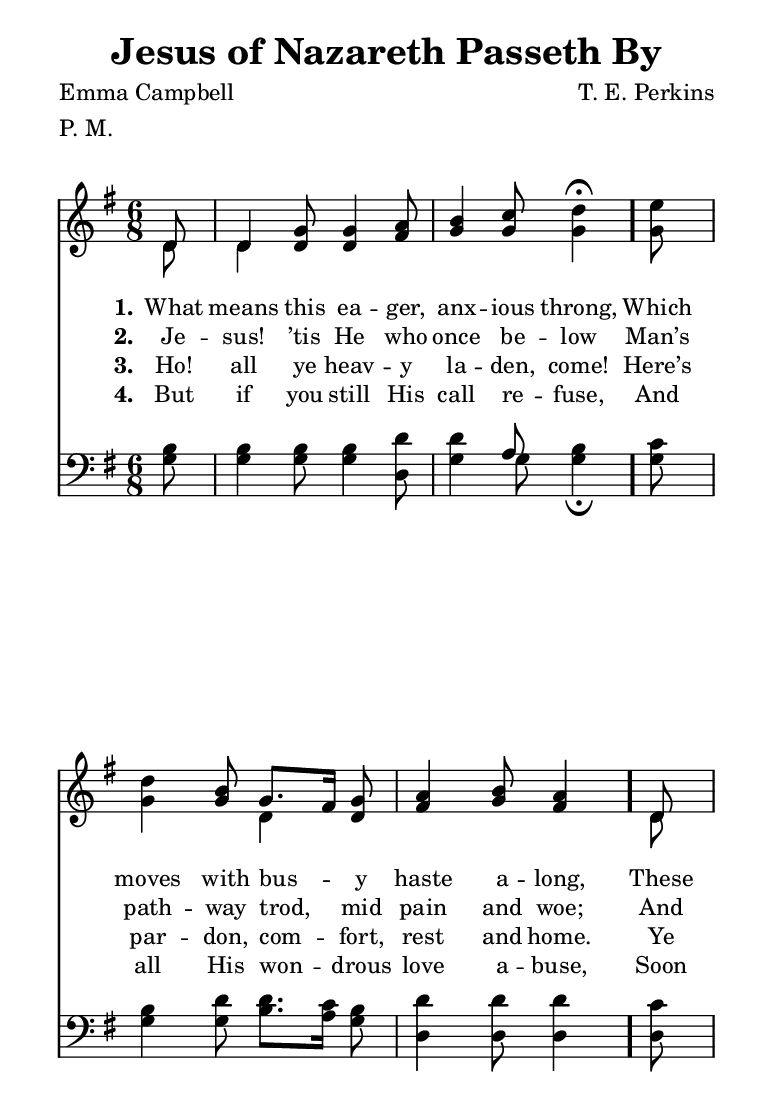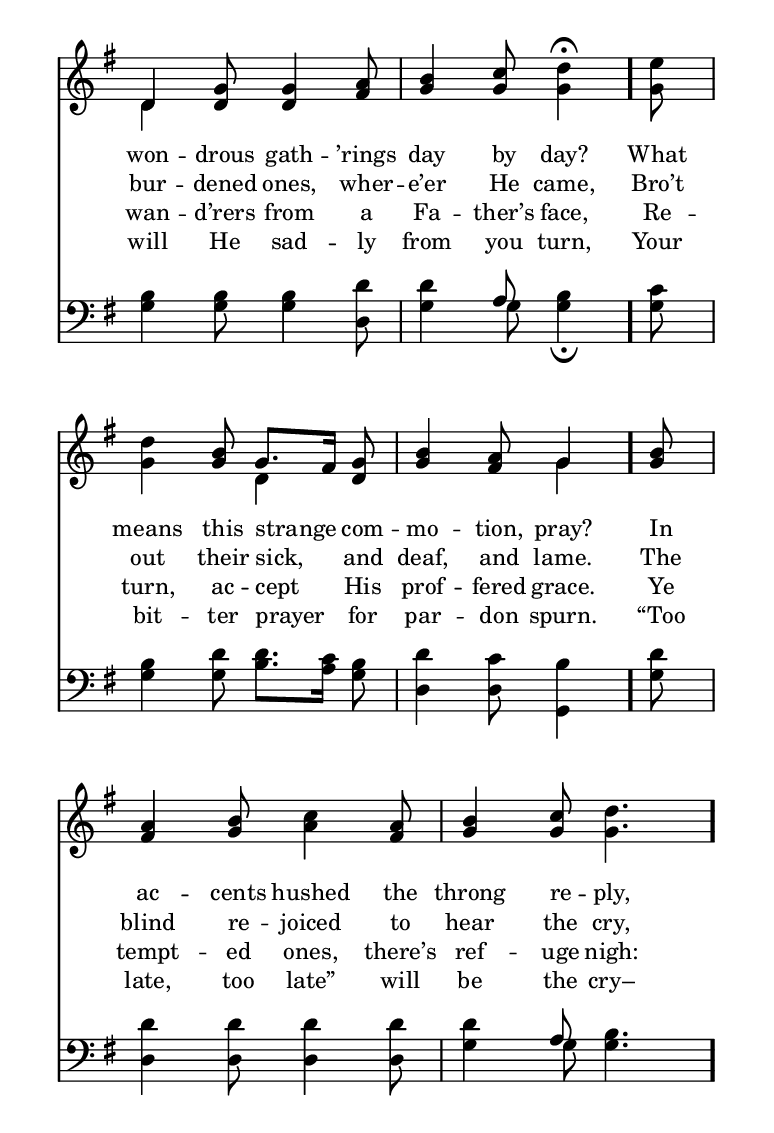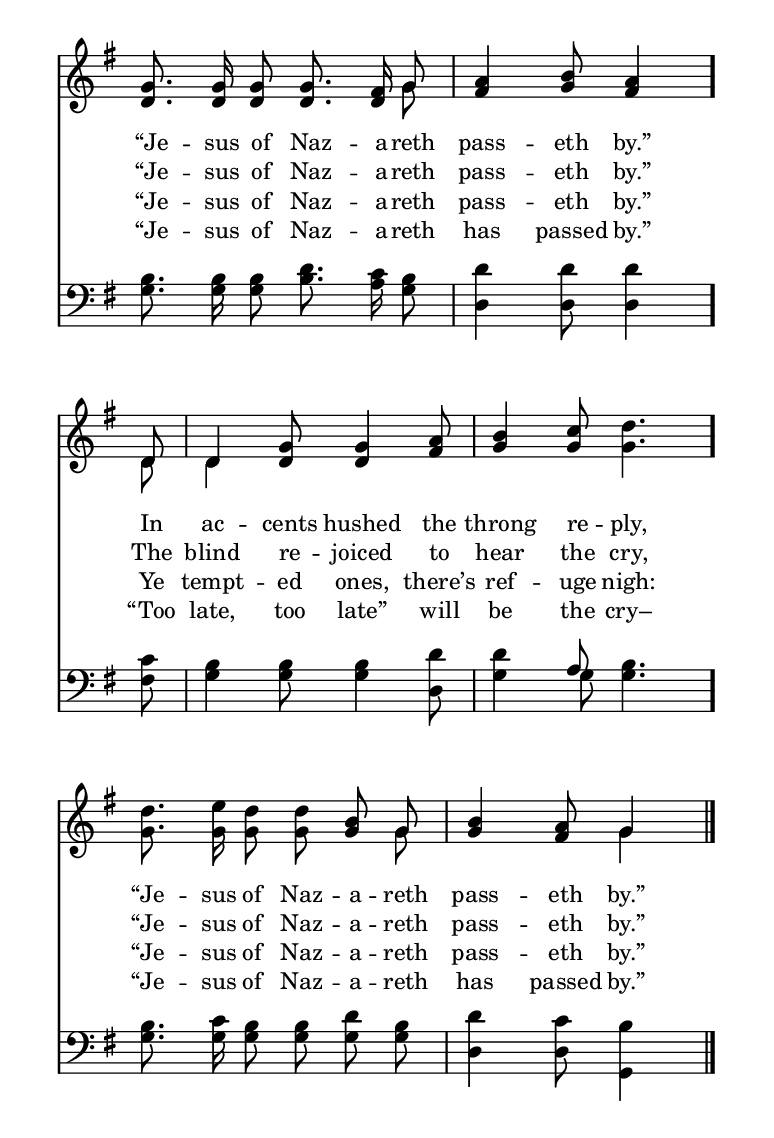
\include "common/global.ily"
\paper {
  \include "common/paper.ily"
}

\header{
  %gospel
  hymnnumber = "20"
  title = "Jesus of Nazareth Passeth By"
  tunename = ""
  meter = "P. M."
  poet = "Emma Campbell"
  composer = "T. E. Perkins"
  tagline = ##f
}

% for fermata in MIDI
ta = { \tempo 4=86 }
tb = { \tempo 4=43 }

patternAA = { \ta c8 | c4 c8 c4 c8      | c4 c8 \tb c4 \ta } %
patternAB = { \ta c8 | c4 c8 c4 c8      | c4 c8 c4.        } %

patternBA = { \ta c8 | c4 c8 c8.[ c16] c8 | c4 c8 c4       } %
patternBB = { \ta c8 | c4 c8 c4 c8      | c4 c8 c4         } %

patternCA = { \ta c8. c16 c8 c8. c16 c8 | c4 c8 c4 } %
patternCB = { \ta c8. c16 c8 c8 c8 c8   | c4 c8 c4 } %

global = {
  \include "common/overrides.ily"
  \override Staff.TimeSignature.style = #'numbered
  \time 6/8
  \override Score.MetronomeMark.transparent = ##t % hide all fermata changes too
  \ta
  \key g \major
  \partial 8
  \autoBeamOff
}

notesSoprano = {
\global
\relative c' {

  \changePitch \patternAA { d  | d g g a     | b c d\fermata }
  \changePitch \patternBA { e  | d b g fis g | a b a }
  \changePitch \patternAA { d, | d g g a     | b c d\fermata }
  \changePitch \patternBA { e  | d b g fis g | b a g }

  \changePitch \patternAB { b              | a b c a | b c d }
  \changePitch \patternCA { g, g g g fis g | a b a   }
  \changePitch \patternAB { d,             | d g g a | b c d }
  \changePitch \patternCB { d e d d b g    | b a g   }

  \bar "|."

}
}

notesAlto = {
\global
\relative e' {

  \changePitch \patternAA { d | d d d fis | g g g     }
  \changePitch \patternBB { g | g g d d   | fis g fis }
  \changePitch \patternAA { d | d d d fis | g g g     }
  \changePitch \patternBB { g | g g d d   | g fis g   }

  \changePitch \patternAB { g           | fis g a fis | g g g }
  \changePitch \patternCA { d d d d d g | fis g fis   }
  \changePitch \patternAB { d           | d d d fis   | g g g }
  \changePitch \patternCB { g g g g g g | g fis g     }

}
}

notesTenor = {
\global
\relative a {

  \changePitch \patternAA { b | b b b d   | d a b }
  \changePitch \patternBA { c | b d d c b | d d d }
  \changePitch \patternAA { c | b b b d   | d a b }
  \changePitch \patternBA { c | b d d c b | d c b }

  \changePitch \patternAB { d           | d d d d | d a b }
  \changePitch \patternCA { b b b d c b | d d d   }
  \changePitch \patternAB { c           | b b b d | d a b }
  \changePitch \patternCB { b c b b d b | d c b   }

}
}

notesBass = {
\global
\relative f {

  \changePitch \patternAA { g | g g g d   | g g g_\fermata }
  \changePitch \patternBA { g | g g b a g | d d d  }
  \changePitch \patternAA { d | g g g d   | g g g_\fermata }
  \changePitch \patternBA { g | g g b a g | d d g, }

  \changePitch \patternAB { g'          | d d d d | g g g }
  \changePitch \patternCA { g g g b a g | d d d   }
  \changePitch \patternAB { fis g g g d | g g g   }
  \changePitch \patternCB { g g g g g g | d d g,  }

}
}

wordsA = \lyricmode {
\set stanza = "1."

What means this ea -- ger, anx -- ious throng, \bar "."
Which moves with bus -- y haste a -- long, \bar "." \eogbreak
These won -- drous gath -- ’rings day by day? \bar "."
What means this strange com -- mo -- tion, pray? \bar "." \eogbreak
In ac -- cents hushed the throng re -- ply, \bar "."
“Je -- sus of Naz -- a -- reth pass -- eth by.” \bar "." \eogbreak
In ac -- cents hushed the throng re -- ply, \bar "."
“Je -- sus of Naz -- a -- reth pass -- eth by.” \bar "." \eogbreak

}

wordsB = \lyricmode {
\set stanza = "2."

Je -- sus! ’tis He who once be -- low
Man’s path -- way trod, mid pain and woe;
And bur -- dened ones, wher -- e’er He came,
Bro’t out their sick, and deaf, and lame.
The blind re -- joiced to hear the cry,
“Je -- sus of Naz -- a -- reth pass -- eth by.”
The blind re -- joiced to hear the cry,
“Je -- sus of Naz -- a -- reth pass -- eth by.”

}

wordsC = \lyricmode {
\set stanza = "3."

Ho! all ye heav -- y la -- den, come!
Here’s par -- don, com -- fort, rest and home.
Ye wan -- d’rers from a Fa -- ther’s face,
Re -- turn, ac -- cept His prof -- fered grace.
Ye tempt -- ed ones, there’s ref -- uge nigh:
“Je -- sus of Naz -- a -- reth pass -- eth by.”
Ye tempt -- ed ones, there’s ref -- uge nigh:
“Je -- sus of Naz -- a -- reth pass -- eth by.”

}

wordsD = \lyricmode {
\set stanza = "4."

But if you still His call re -- fuse,
And all His won -- drous love a -- buse,
Soon will He sad -- ly from you turn,
Your bit -- ter prayer for par -- don spurn.
“Too late, too late” will be the cry–
“Je -- sus of Naz -- a -- reth has passed by.”
“Too late, too late” will be the cry–
“Je -- sus of Naz -- a -- reth has passed by.”

}

\score {
  \context ChoirStaff <<
    \context Staff = upper <<
      \set Staff.autoBeaming = ##f
      \set ChoirStaff.systemStartDelimiter = #'SystemStartBar
      \set ChoirStaff.printPartCombineTexts = ##f
      \partcombine #'(2 . 9) \notesSoprano \notesAlto
      \context NullVoice = sopranos { \voiceOne << \notesSoprano >> }
      \context NullVoice = altos { \voiceTwo << \notesAlto >> }
      \context Lyrics = one   \lyricsto sopranos \wordsA
      \context Lyrics = two   \lyricsto sopranos \wordsB
      \context Lyrics = three \lyricsto sopranos \wordsC
      \context Lyrics = four  \lyricsto sopranos \wordsD
    >>
    \context Staff = men <<
      \set Staff.autoBeaming = ##f
      \clef bass
      \set ChoirStaff.printPartCombineTexts = ##f
      \partcombine #'(2 . 9) \notesTenor \notesBass
      \context NullVoice = tenors { \voiceOne << \notesTenor >> }
      \context NullVoice = basses { \voiceTwo << \notesBass >> }
    >>
  >>
  \layout {
    \include "common/layout.ily"
  }
  \midi{
    \include "common/midi.ily"
  }
}

\version "2.19.49"  % necessary for upgrading to future LilyPond versions.

% vi:set et ts=2 sw=2 ai nocindent syntax=lilypond:
